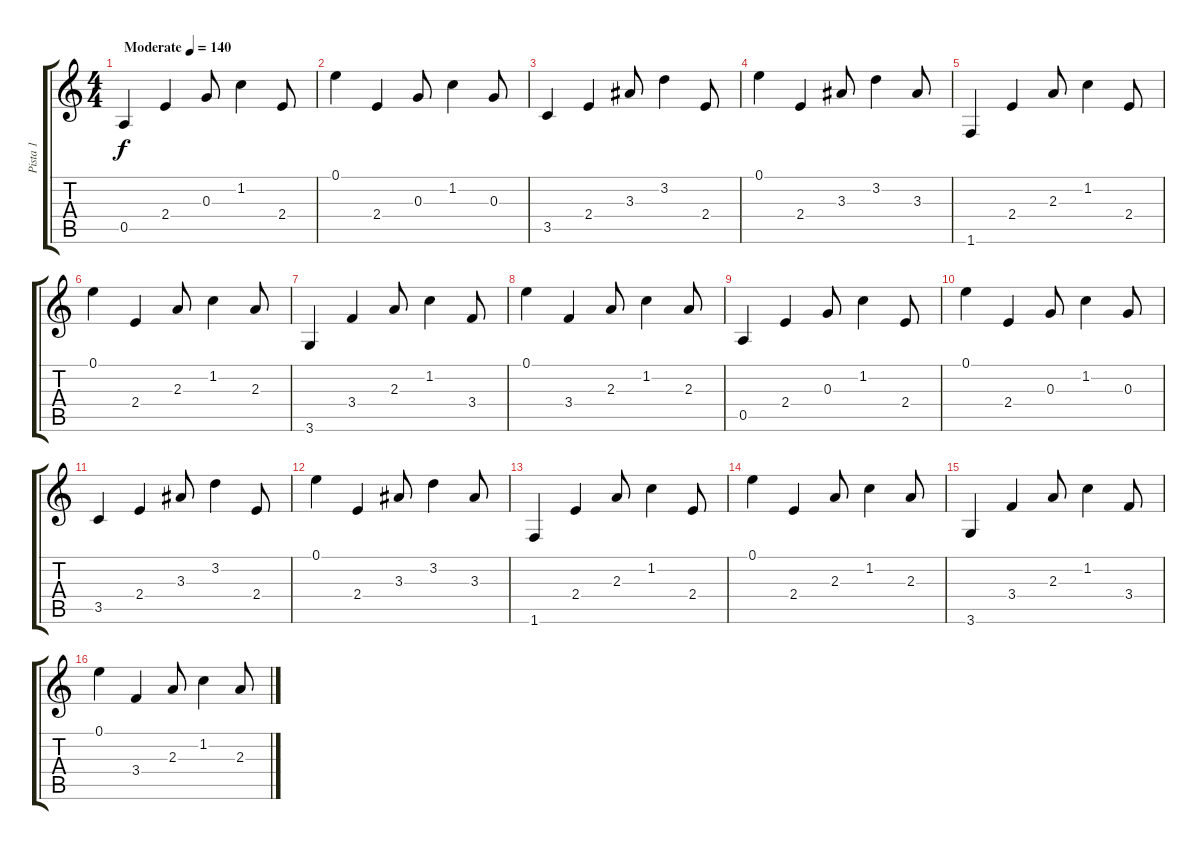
\track ("Pista 1" "Pista 1") {instrument acousticguitarsteel}
\staff {score tabs}
\tuning (E4 B3 G3 D3 A2 E2) {hide}
\ts (4 4)
\tempo (140 "Moderate")
\clef g2
\ks c
0.5.4{dy f instrument acousticguitarsteel} 2.4.4 0.3.8 1.2.4 2.4.8 |
0.1.4 2.4.4 0.3.8 1.2.4 0.3.8 |
3.5.4 2.4.4 3.3.8 3.2.4 2.4.8 |
0.1.4 2.4.4 3.3.8 3.2.4 3.3.8 |
1.6.4 2.4.4 2.3.8 1.2.4 2.4.8 |
0.1.4 2.4.4 2.3.8 1.2.4 2.3.8 |
3.6.4 3.4.4 2.3.8 1.2.4 3.4.8 |
0.1.4 3.4.4 2.3.8 1.2.4 2.3.8 |
0.5.4 2.4.4 0.3.8 1.2.4 2.4.8 |
0.1.4 2.4.4 0.3.8 1.2.4 0.3.8 |
3.5.4 2.4.4 3.3.8 3.2.4 2.4.8 |
0.1.4 2.4.4 3.3.8 3.2.4 3.3.8 |
1.6.4 2.4.4 2.3.8 1.2.4 2.4.8 |
0.1.4 2.4.4 2.3.8 1.2.4 2.3.8 |
3.6.4 3.4.4 2.3.8 1.2.4 3.4.8 |
0.1.4 3.4.4 2.3.8 1.2.4 2.3.8
